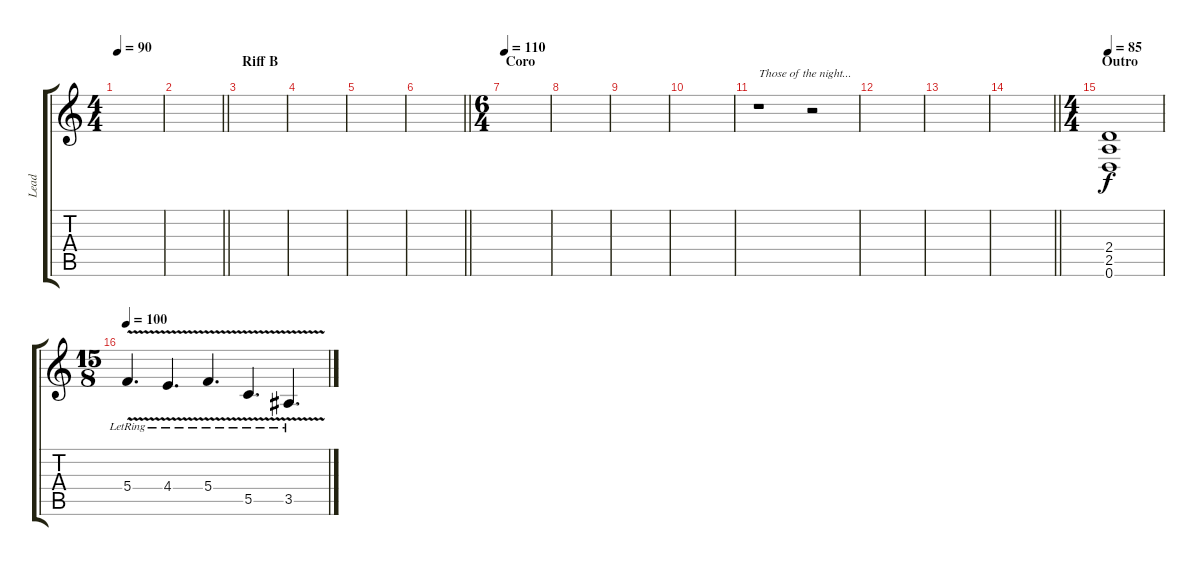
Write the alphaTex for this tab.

\track ("Lead" "Lead") {instrument electricguitarmuted}
\staff {score tabs}
\tuning (D4 A3 F3 C3 G2 D2) {hide}
\ts (4 4)
\tempo 90
\clef g2
\ks c
|
\barLineRight lightlight
|
\section ("" "Riff B")
|
|
|
\barLineRight lightlight
|
\ts (6 4)
\section ("" "Coro")
\tempo 110
|
|
|
|
r.1{txt "Those of the night..."} r.2 |
|
|
\barLineRight lightlight
|
\ts (4 4)
\section ("" "Outro")
\tempo 85
(2.4 2.5 0.6).1 |
\ts (15 8)
\tempo 100
5.4{v lr}.4{d} 4.4{v lr}.4{d} 5.4{v lr}.4{d} 5.5{v lr}.4{d} 3.5{v lr}.4{d}
